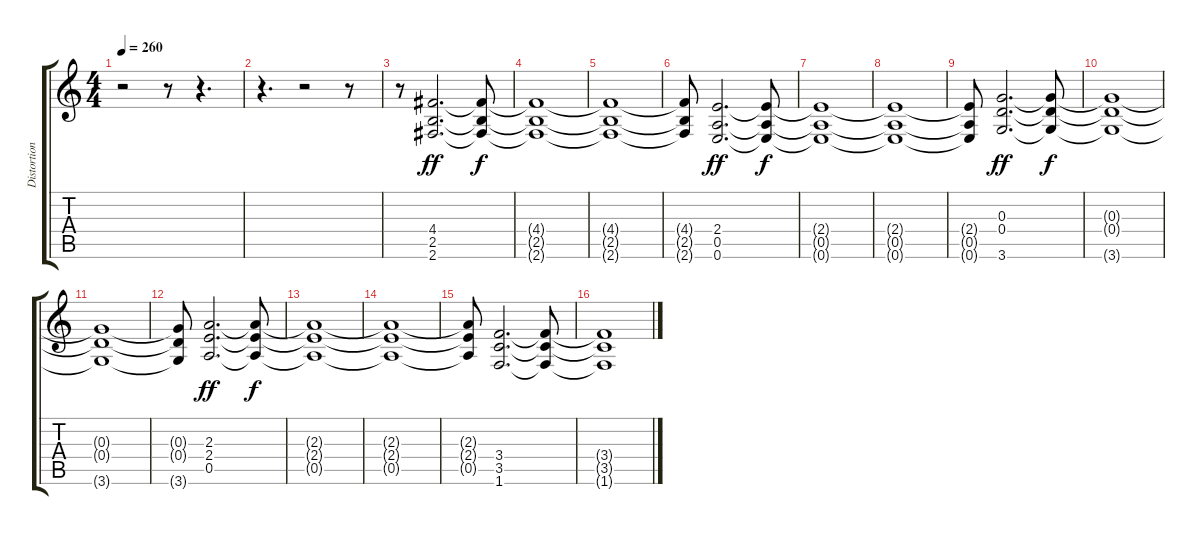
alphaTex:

\track ("Distortion Guitar" "Distortion") {instrument distortionguitar}
\staff {score tabs}
\tuning (E4 B3 G3 D3 A2 E2) {hide}
\ts (4 4)
\tempo 260
\clef g2
\ks c
r.2{dy f} r.8 r.4{d} |
r.4{d} r.2 r.8 |
r.8 (4.4 2.5 2.6).2{d dy ff} (4.4{t} 2.5{t} 2.6{t}).8{dy f} |
(4.4{t} 2.5{t} 2.6{t}).1 |
(4.4{t} 2.5{t} 2.6{t}).1 |
(4.4{t} 2.5{t} 2.6{t}).8 (2.4 0.5 0.6).2{d dy ff} (2.4{t} 0.5{t} 0.6{t}).8{dy f} |
(2.4{t} 0.5{t} 0.6{t}).1 |
(2.4{t} 0.5{t} 0.6{t}).1 |
(2.4{t} 0.5{t} 0.6{t}).8 (0.3 0.4 3.6).2{d dy ff} (0.3{t} 0.4{t} 3.6{t}).8{dy f} |
(0.3{t} 0.4{t} 3.6{t}).1 |
(0.3{t} 0.4{t} 3.6{t}).1 |
(0.3{t} 0.4{t} 3.6{t}).8 (2.3 2.4 0.5).2{d dy ff} (2.3{t} 2.4{t} 0.5{t}).8{dy f} |
(2.3{t} 2.4{t} 0.5{t}).1 |
(2.3{t} 2.4{t} 0.5{t}).1 |
(2.3{t} 2.4{t} 0.5{t}).8 (3.4 3.5 1.6).2{d} (3.4{t} 3.5{t} 1.6{t}).8 |
(3.4{t} 3.5{t} 1.6{t}).1
